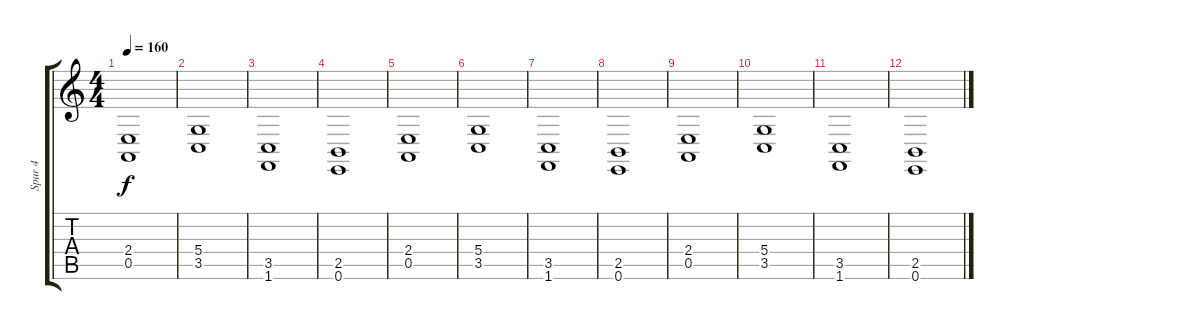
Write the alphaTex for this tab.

\track ("Spur 4" "Spur 4") {instrument vibraphone}
\staff {score tabs}
\tuning (E4 B3 G3 D3 A2 E2) {hide}
\ts (4 4)
\tempo 160
\clef g2
\ks c
(2.4 0.5).1{dy f volume 11 instrument distortionguitar} |
(5.4 3.5).1 |
(3.5 1.6).1 |
(2.5 0.6).1 |
(2.4 0.5).1{volume 11 instrument distortionguitar} |
(5.4 3.5).1 |
(3.5 1.6).1 |
(2.5 0.6).1 |
(2.4 0.5).1{volume 11 instrument distortionguitar} |
(5.4 3.5).1 |
(3.5 1.6).1 |
(2.5 0.6).1
